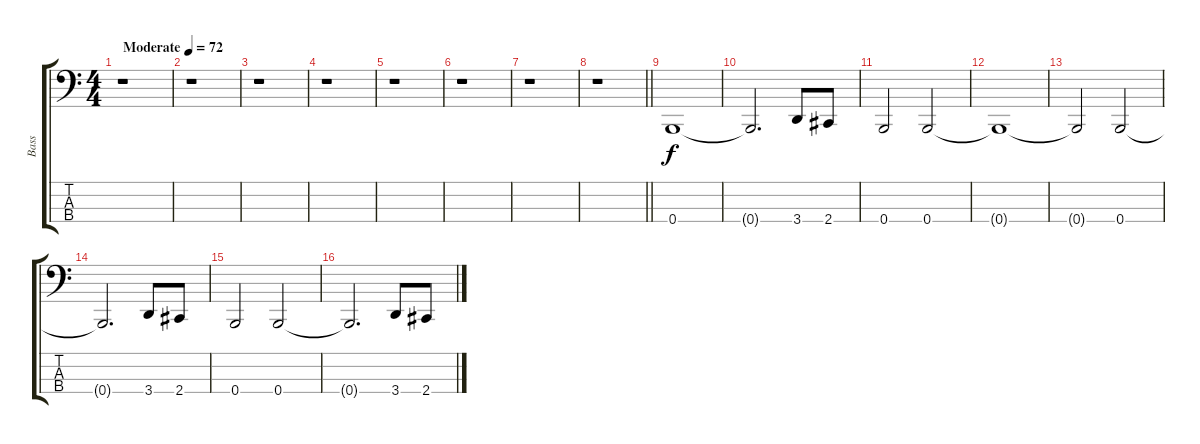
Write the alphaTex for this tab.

\track ("Bass" "Bass") {instrument electricbassfinger}
\staff {score tabs}
\tuning (D2 A1 E1 B0) {hide}
\ts (4 4)
\tempo (72 "Moderate")
\clef f4
\ks c
r.1{dy f instrument electricbassfinger} |
r.1 |
r.1 |
r.1 |
r.1 |
r.1 |
r.1 |
\barLineRight lightlight
r.1 |
0.4.1 |
0.4{t}.2{d} 3.4.8 2.4.8 |
0.4.2 0.4.2 |
0.4{t}.1 |
0.4{t}.2 0.4.2 |
0.4{t}.2{d} 3.4.8 2.4.8 |
0.4.2 0.4.2 |
0.4{t}.2{d} 3.4.8 2.4.8
